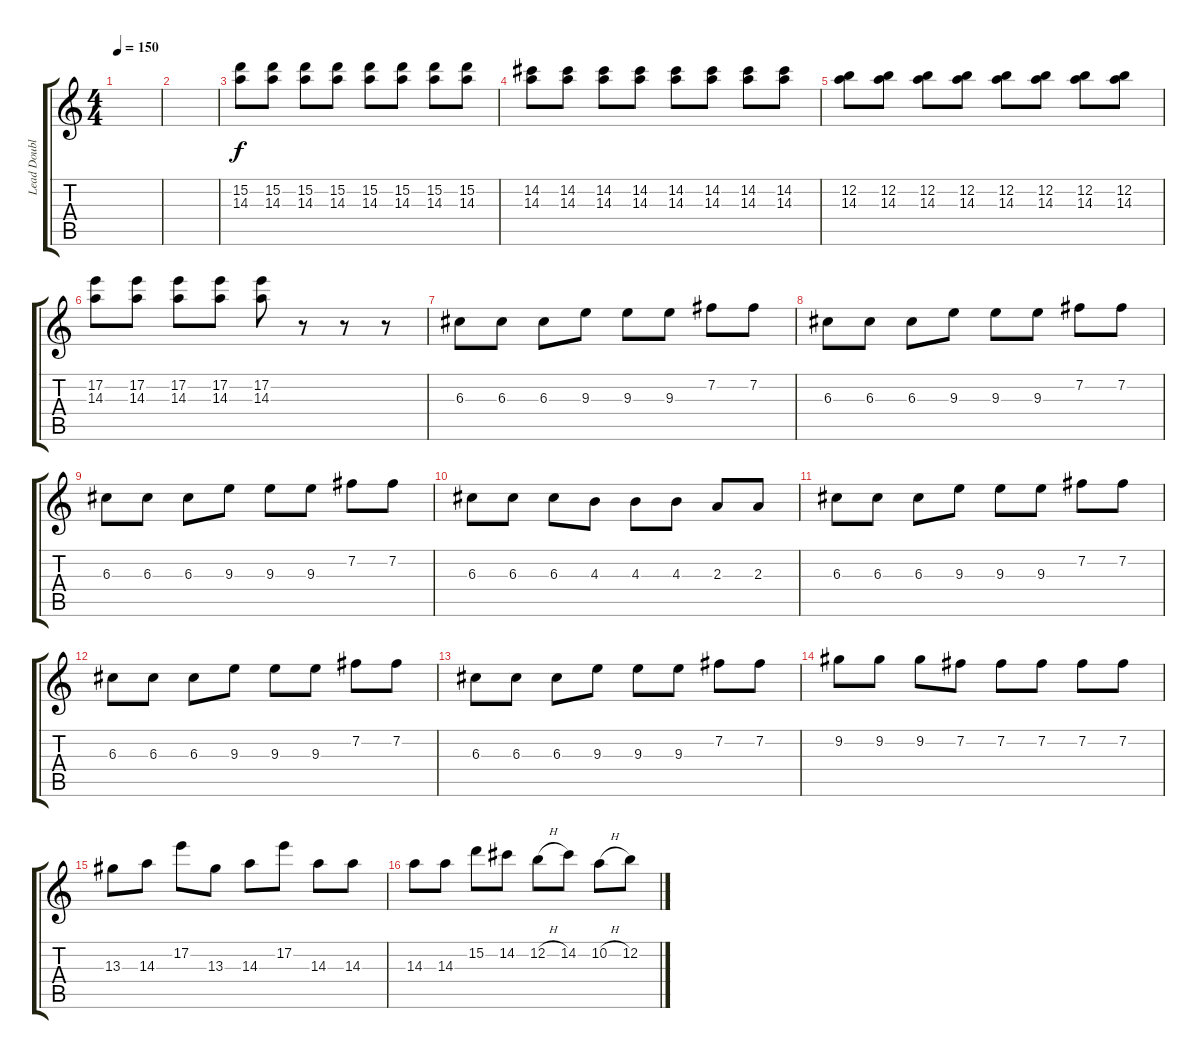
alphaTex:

\track ("Lead Double" "Lead Doubl") {instrument overdrivenguitar}
\staff {score tabs}
\tuning (E4 B3 G3 D3 A2 D2) {hide}
\ts (4 4)
\tempo 150
\clef g2
\ks c
|
|
(15.2 14.3).8 (15.2 14.3).8 (15.2 14.3).8 (15.2 14.3).8 (15.2 14.3).8 (15.2 14.3).8 (15.2 14.3).8 (15.2 14.3).8 |
(14.2 14.3).8 (14.2 14.3).8 (14.2 14.3).8 (14.2 14.3).8 (14.2 14.3).8 (14.2 14.3).8 (14.2 14.3).8 (14.2 14.3).8 |
(12.2 14.3).8 (12.2 14.3).8 (12.2 14.3).8 (12.2 14.3).8 (12.2 14.3).8 (12.2 14.3).8 (12.2 14.3).8 (12.2 14.3).8 |
(17.2 14.3).8 (17.2 14.3).8 (17.2 14.3).8 (17.2 14.3).8 (17.2 14.3).8 r.8 r.8 r.8 |
6.3.8 6.3.8 6.3.8 9.3.8 9.3.8 9.3.8 7.2.8 7.2.8 |
6.3.8 6.3.8 6.3.8 9.3.8 9.3.8 9.3.8 7.2.8 7.2.8 |
6.3.8 6.3.8 6.3.8 9.3.8 9.3.8 9.3.8 7.2.8 7.2.8 |
6.3.8 6.3.8 6.3.8 4.3.8 4.3.8 4.3.8 2.3.8 2.3.8 |
6.3.8 6.3.8 6.3.8 9.3.8 9.3.8 9.3.8 7.2.8 7.2.8 |
6.3.8 6.3.8 6.3.8 9.3.8 9.3.8 9.3.8 7.2.8 7.2.8 |
6.3.8 6.3.8 6.3.8 9.3.8 9.3.8 9.3.8 7.2.8 7.2.8 |
9.2.8 9.2.8 9.2.8 7.2.8 7.2.8 7.2.8 7.2.8 7.2.8 |
13.3.8 14.3.8 17.2.8 13.3.8 14.3.8 17.2.8 14.3.8 14.3.8 |
14.3.8 14.3.8 15.2.8 14.2.8 12.2{h}.8 14.2.8 10.2{h}.8 12.2.8
